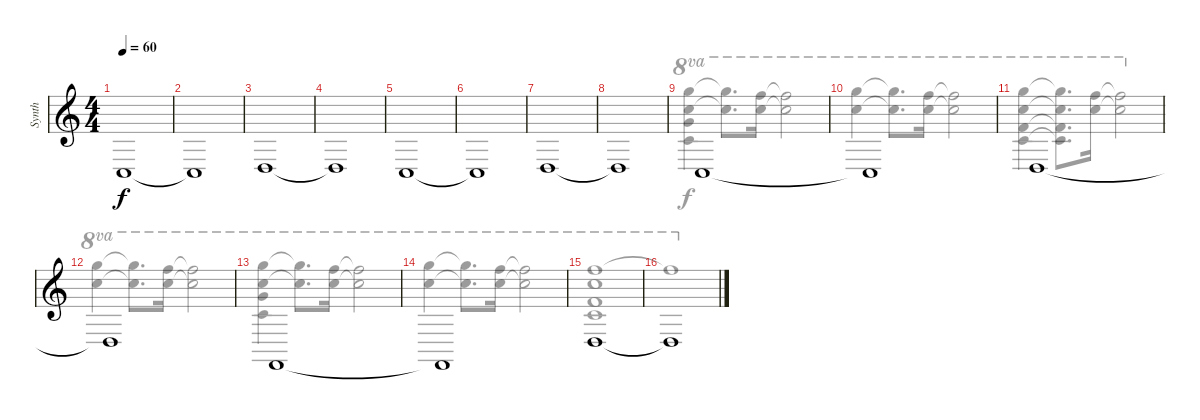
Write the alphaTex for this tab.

\track ("Synth" "Synth") {instrument stringensemble2}
\staff {score}
\tuning (E4 C4 G3 C3 G2 C2) {hide}
\voice
\ts (4 4)
\tempo 60
\clef g2
\ks c
5.5.1{dy f} |
5.5{t}.1 |
2.4.1 |
2.4{t}.1 |
5.5.1 |
5.5{t}.1 |
2.4.1 |
2.4{t}.1 |
5.5.1 |
5.5{t}.1 |
7.5.1 |
7.5{t}.1 |
5.6.1 |
5.6{t}.1 |
7.5.1 |
7.5{t}.1
\voice
\clef g2
\ottava regular
\simile none
\ks c
|
|
|
|
|
|
|
|
(27.1 24.2 24.3 24.4).4{ot 8va} (27.1{t} 24.2{t}).8{d ot 8va} (25.1 24.2).16{ot 8va} (25.1{t} 24.2{t}).2{ot 8va} |
(27.1 24.2).4{ot 8va} (27.1{t} 24.2{t}).8{d ot 8va} (25.1 24.2).16{ot 8va} (25.1{t} 24.2{t}).2{ot 8va} |
(27.1 24.2 22.3 24.4).4{ot 8va} (27.1{t} 24.2{t} 22.3{t} 24.4{t}).8{d ot 8va} (25.1 24.2).16{ot 8va} (25.1{t} 24.2{t}).2{ot 8va} |
(27.1 24.2).4{ot 8va} (27.1{t} 24.2{t}).8{d ot 8va} (25.1 24.2).16{ot 8va} (25.1{t} 24.2{t}).2{ot 8va} |
(27.1 24.2 24.3 24.4).4{ot 8va} (27.1{t} 24.2{t}).8{d ot 8va} (25.1 24.2).16{ot 8va} (25.1{t} 24.2{t}).2{ot 8va} |
(27.1 24.2).4{ot 8va} (27.1{t} 24.2{t}).8{d ot 8va} (25.1 24.2).16{ot 8va} (25.1{t} 24.2{t}).2{ot 8va} |
(25.1 24.2 22.3 24.4).1{ot 8va} |
25.1{t}.1{ot 8va}
